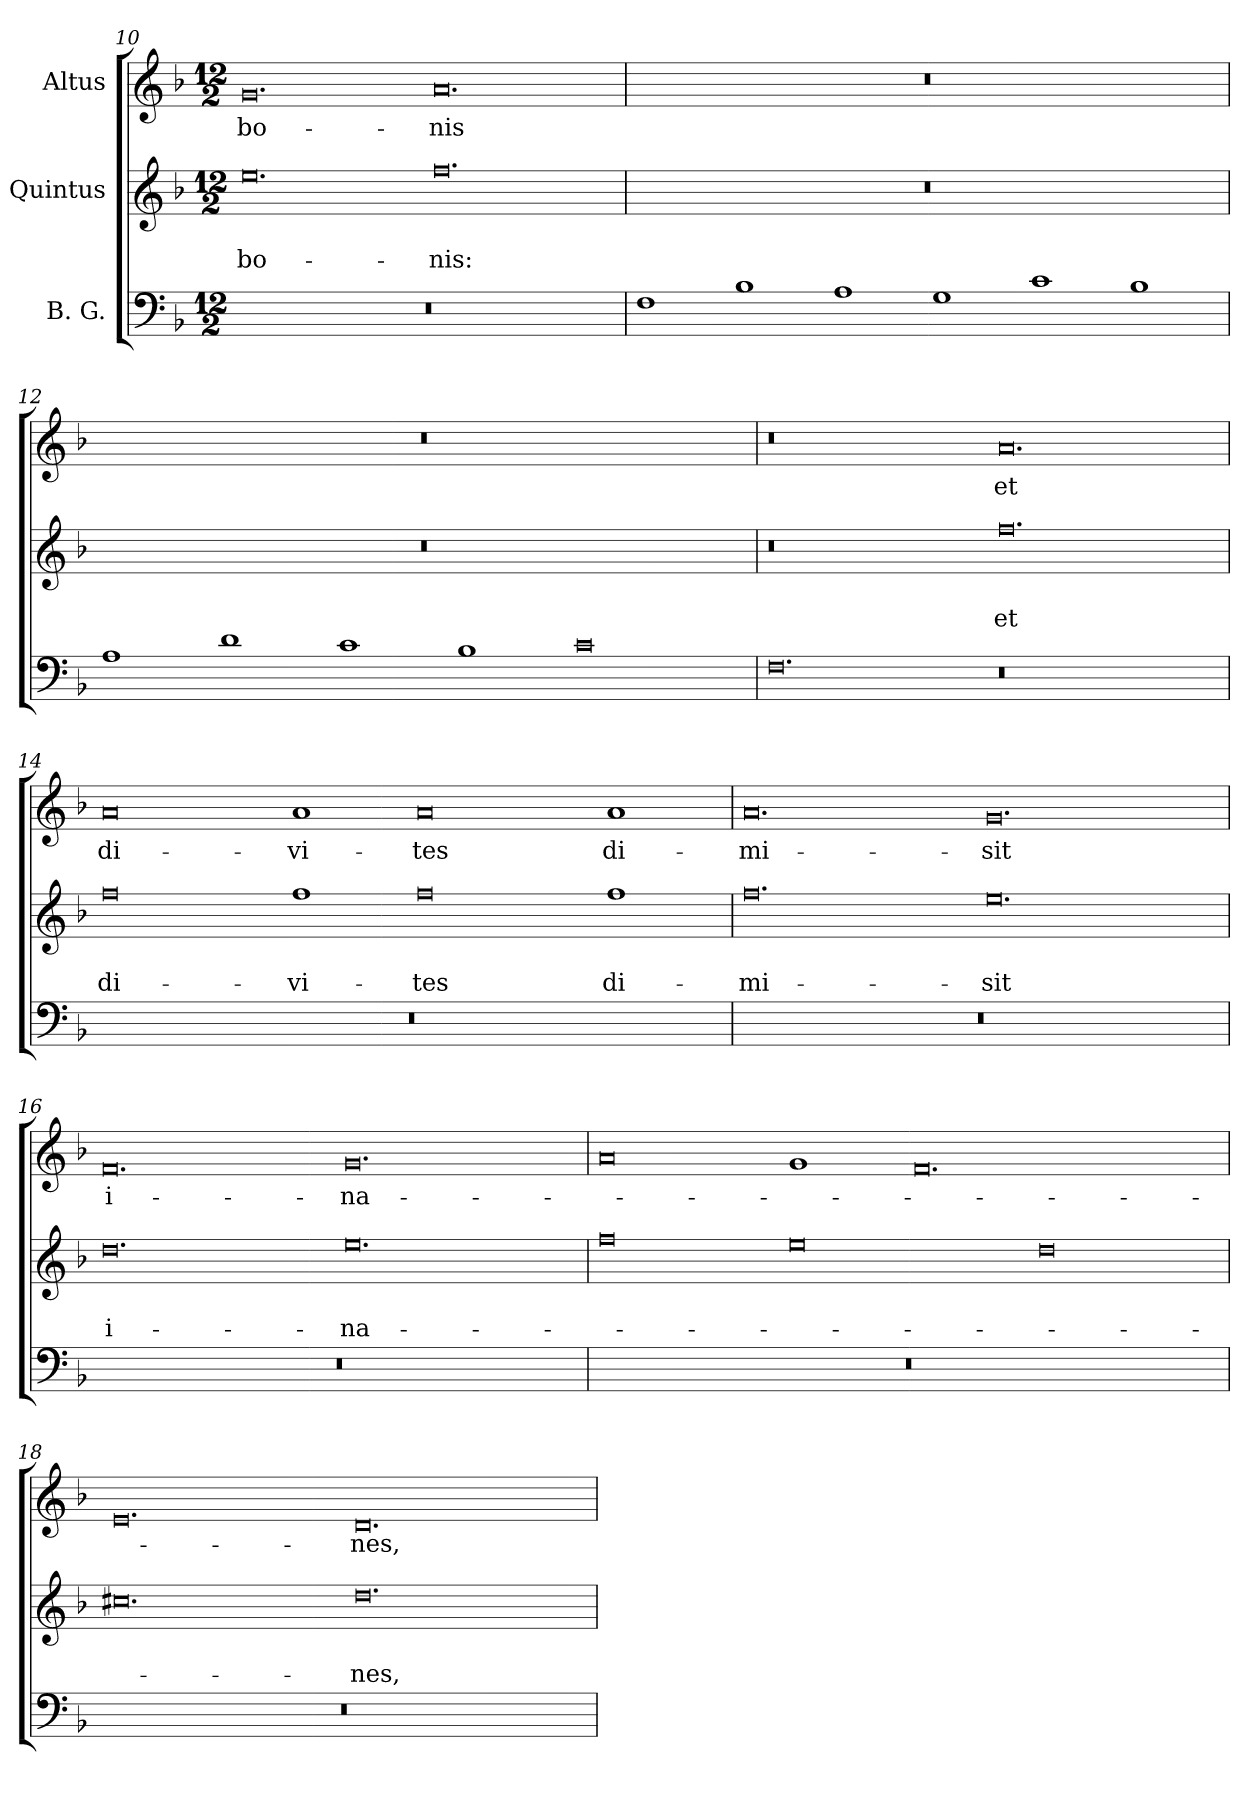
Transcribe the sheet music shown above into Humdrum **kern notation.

**kern	**kern	**text	**text	**kern	**text
*part3	*part2	*part2	*part2	*part1	*part1
*staff3	*staff2	*staff2	*staff2	*staff1	*staff1
*I"B. G.	*I"Quintus	*	*	*I"Altus	*
*clefF4	*clefG2	*	*	*clefG2	*
*	*ITrd7c12	*	*	*	*
*k[b-]	*k[b-]	*	*	*k[b-]	*
*F:	*F:	*	*	*F:	*
*M12/2	*M12/2	*	*	*M12/2	*
=10	=10	=10	=10	=10	=10
!LO:N:vis=1	!	!	!LO:LY:b	!	!LO:LY:b
00.r	0.e	.	bo-	0.g	bo-
!	!	!	!LO:LY:b	!	!LO:LY:b
.	0.f	.	-nis:	0.a	-nis
!!LO:LB:g=z
=11	=11	=11	=11	=11	=11
!	!LO:N:vis=1	!	!	!LO:N:vis=1	!
1F	00.r	.	.	00.r	.
1B-	.	.	.	.	.
1A	.	.	.	.	.
1G	.	.	.	.	.
1c	.	.	.	.	.
1B-	.	.	.	.	.
=12	=12	=12	=12	=12	=12
!	!LO:N:vis=1	!	!	!LO:N:vis=1	!
1A	00.r	.	.	00.r	.
1d	.	.	.	.	.
1c	.	.	.	.	.
1B-	.	.	.	.	.
0c	.	.	.	.	.
=13	=13	=13	=13	=13	=13
0.F	0.r	.	.	0.r	.
!	!	!	!LO:LY:b	!	!LO:LY:b
0.r	0.f	.	et	0.a	et
=14	=14	=14	=14	=14	=14
!LO:N:vis=1	!	!	!LO:LY:b	!	!LO:LY:b
00.r	0f	.	di-	0a	di-
!	!	!	!LO:LY:b	!	!LO:LY:b
.	1f	.	-vi-	1a	-vi-
!	!	!	!LO:LY:b	!	!LO:LY:b
.	0f	.	-tes	0a	-tes
!	!	!	!LO:LY:b	!	!LO:LY:b
.	1f	.	di-	1a	di-
=15	=15	=15	=15	=15	=15
!LO:N:vis=1	!	!	!LO:LY:b	!	!LO:LY:b
00.r	0.f	.	-mi-	0.a	-mi-
!	!	!	!LO:LY:b	!	!LO:LY:b
.	0.e	.	-sit	0.g	-sit
!!LO:LB:g=z
=16	=16	=16	=16	=16	=16
!LO:N:vis=1	!	!	!LO:LY:b	!	!LO:LY:b
00.r	0.d	.	i-	0.f	i-
!	!	!	!LO:LY:b	!	!LO:LY:b
.	0.e	.	-na-	0.g	-na-
=17	=17	=17	=17	=17	=17
!LO:N:vis=1	!	!	!	!	!
00.r	0f	.	.	0a	.
.	0e	.	.	1g	.
.	.	.	.	0.f	.
.	0d	.	.	.	.
=18	=18	=18	=18	=18	=18
!LO:N:vis=1	!	!	!	!	!
00.r	0.c#X	.	.	0.e	.
!	!	!	!LO:LY:b	!	!LO:LY:b
.	0.d	.	-nes,	0.d	-nes,
=	=	=	=	=	=
*-	*-	*-	*-	*-	*-
